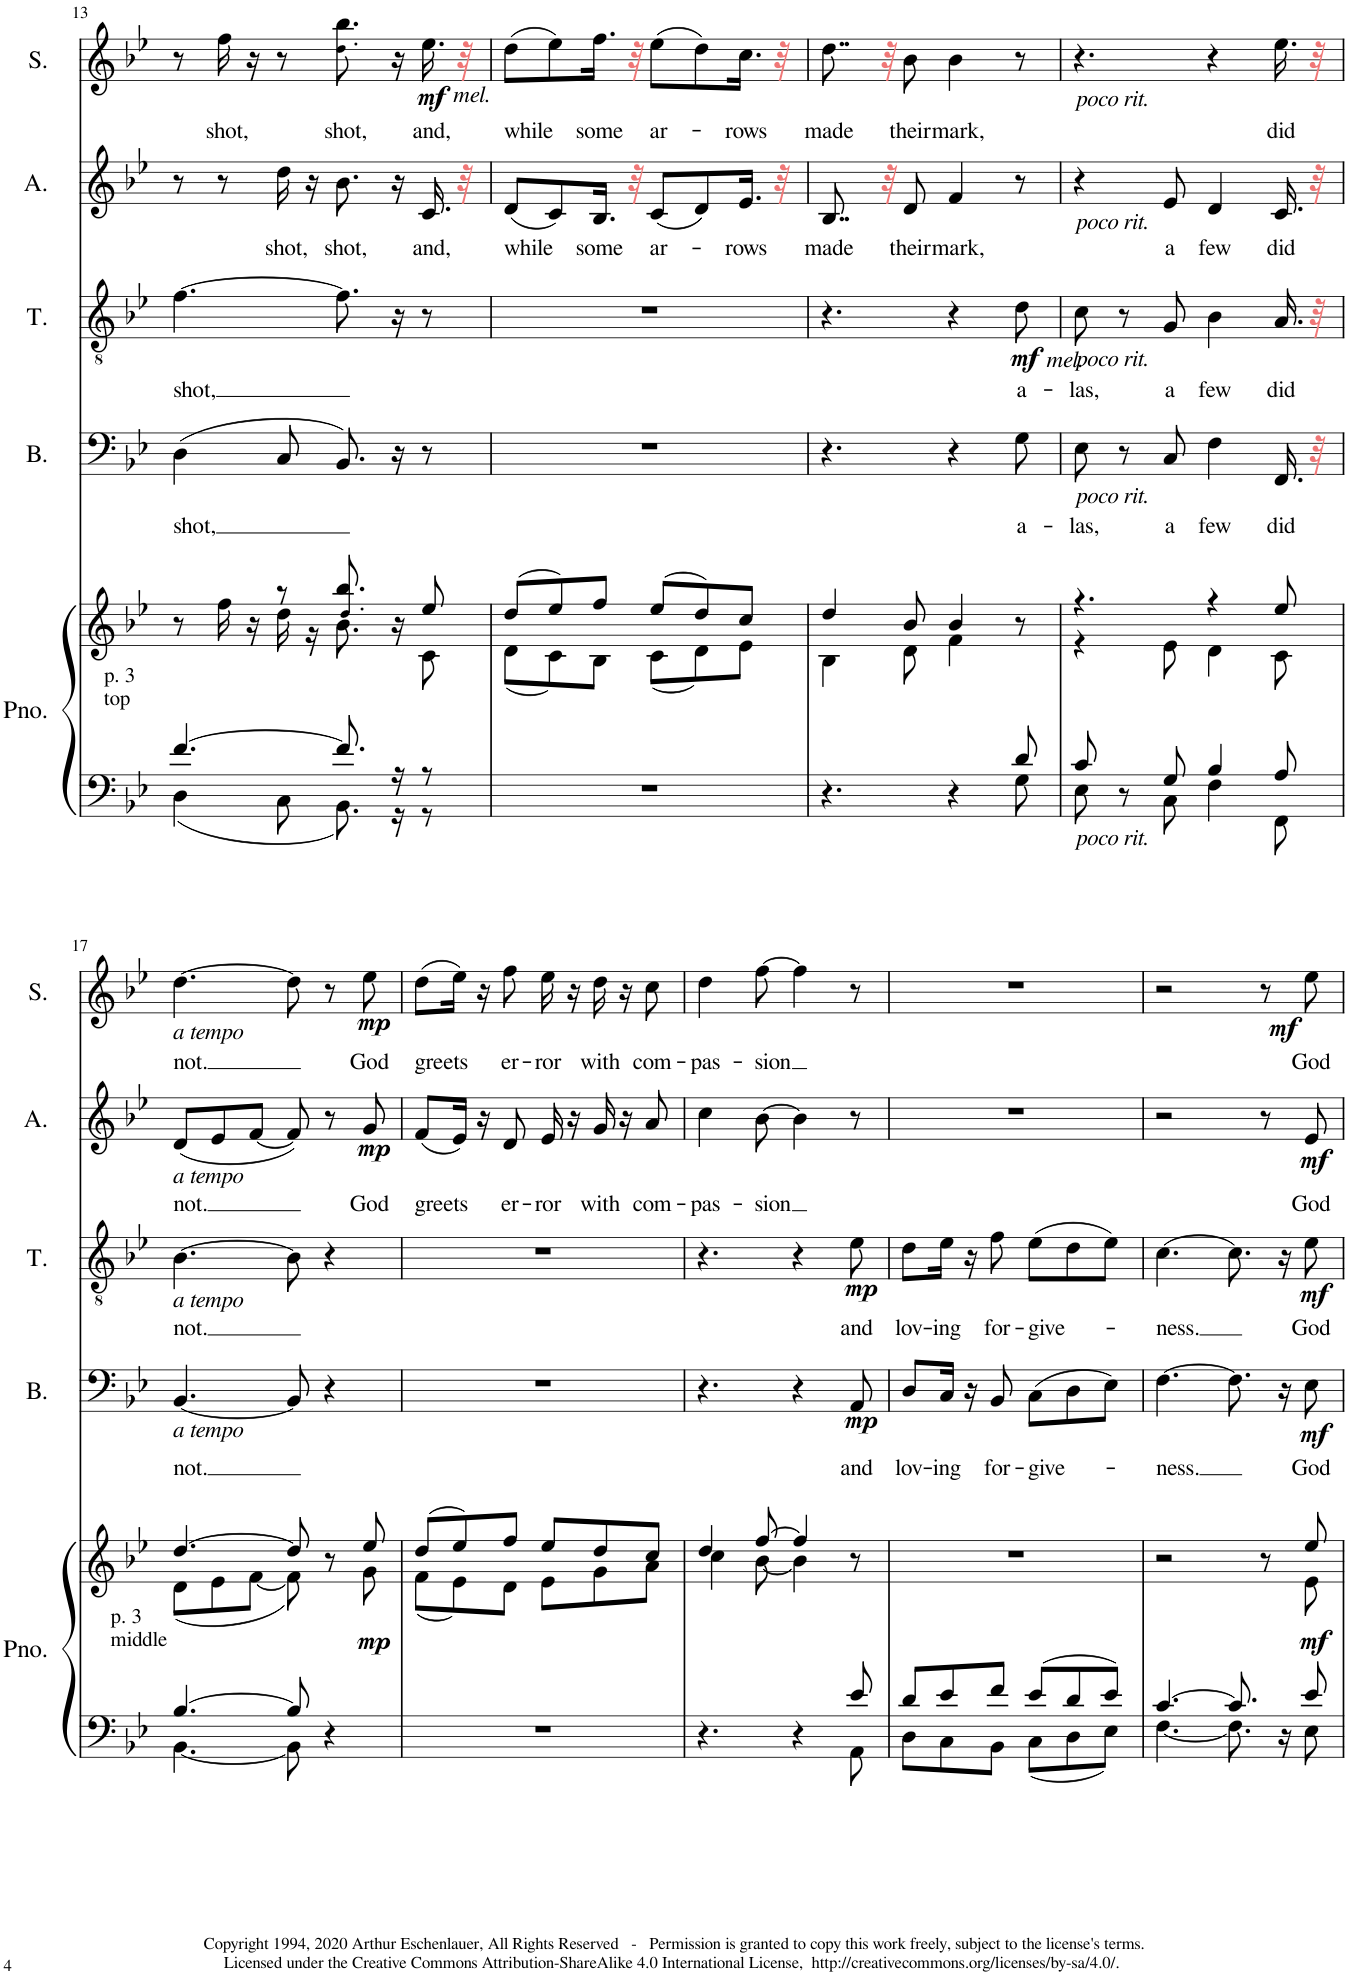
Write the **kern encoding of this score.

**kern	**kern	**dynam	**kern	**text	**dynam	**kern	**text	**dynam	**kern	**text	**dynam	**kern	**text	**dynam
*part5	*part5	*part5	*part4	*part4	*part4	*part3	*part3	*part3	*part2	*part2	*part2	*part1	*part1	*part1
*staff6	*staff5	*staff5/6	*staff4	*staff4	*staff4	*staff3	*staff3	*staff3	*staff2	*staff2	*staff2	*staff1	*staff1	*staff1
*I"Piano	*	*	*I"Bass	*	*	*I"Tenor	*	*	*I"Alto	*	*	*I"Soprano	*	*
*I'Pno.	*	*	*I'B.	*	*	*I'T.	*	*	*I'A.	*	*	*I'S.	*	*
!!LO:PB:g=z
*clefF4	*clefG2	*	*clefF4	*	*	*clefGv2	*	*	*clefG2	*	*	*clefG2	*	*
*k[b-e-]	*k[b-e-]	*	*k[b-e-]	*	*	*k[b-e-]	*	*	*k[b-e-]	*	*	*k[b-e-]	*	*
*M6/8	*M6/8	*	*M6/8	*	*	*M6/8	*	*	*M6/8	*	*	*M6/8	*	*
=13	=13	=13	=13	=13	=13	=13	=13	=13	=13	=13	=13	=13	=13	=13
*^	*^	*	*	*	*	*	*	*	*	*	*	*	*	*
!LO:TX:a:t=p. 3	!	!	!	!	!	!	!	!	!	!	!	!	!	!	!	!
!LO:TX:a:t=top	!	!	!	!	!	!	!	!	!	!	!	!	!	!	!	!
!	!	!	!	!	!	!LO:LY:b	!	!	!LO:LY:b	!	!	!	!	!	!	!
[4.f/	4D\	8r	8ryy	.	(4D\	shot,	.	[4.f\	shot,	.	8r	.	.	8r	.	.
!	!	!	!	!	!	!	!	!	!	!	!	!	!	!	!LO:LY:b	!
.	.	16ff\	8ryy	.	.	.	.	.	.	.	8r	.	.	16ff\	shot,	.
.	.	16r	.	.	.	.	.	.	.	.	.	.	.	16r	.	.
!	!	!	!	!	!	!	!	!	!	!	!	!LO:LY:b	!	!	!	!
.	8C\	8r	16dd\	.	8C/	.	.	.	.	.	16dd\	shot,	.	8r	.	.
.	.	.	16r	.	.	.	.	.	.	.	16r	.	.	.	.	.
!	!	!	!	!	!	!	!	!	!	!	!	!LO:LY:b	!	!	!LO:LY:b	!
8.f/]	8.BB-\	8.dd!/ 8.bb-/	8.b-\	.	8.BB-/)	.	.	8.f\]	.	.	8.b-\	shot,	.	8.dd!\ 8.bb-\	shot,	.
16r	16r	16r	16ryy	.	16r	.	.	16r	.	.	16r	.	.	16r	.	.
!	!	!	!	!	!	!	!	!	!	!	!	!	!	!LO:TX:b:i:t=mel.	!	!
!	!	!	!	!	!	!	!	!	!	!	!	!LO:LY:b	!	!	!LO:LY:b	!LO:DY:b
8r	8r	8ee-/	8c\	.	8r	.	.	8r	.	.	16.c/	and,	.	16.ee-\	and,	mf
.	.	.	.	.	.	.	.	.	.	.	32r	.	.	32r	.	.
=14	=14	=14	=14	=14	=14	=14	=14	=14	=14	=14	=14	=14	=14	=14	=14	=14
!	!	!	!	!	!	!	!	!	!	!	!	!LO:LY:b	!	!	!LO:LY:b	!
2.r	2.ryy	(8dd/L	(8d\L	.	2.r	.	.	2.r	.	.	(8d/L	while	.	(8dd\L	while	.
.	.	8ee-/)	8c\)	.	.	.	.	.	.	.	8c/)	.	.	8ee-\)	.	.
!	!	!	!	!	!	!	!	!	!	!	!	!LO:LY:b	!	!	!LO:LY:b	!
.	.	8ff/J	8B-\J	.	.	.	.	.	.	.	16.B-/Jk	some	.	16.ff\Jk	some	.
.	.	.	.	.	.	.	.	.	.	.	32r	.	.	32r	.	.
!	!	!	!	!	!	!	!	!	!	!	!	!LO:LY:b	!	!	!LO:LY:b	!
.	.	(8ee-/L	(8c\L	.	.	.	.	.	.	.	(8c/L	ar-	.	(8ee-\L	ar-	.
.	.	8dd/)	8d\)	.	.	.	.	.	.	.	8d/)	.	.	8dd\)	.	.
!	!	!	!	!	!	!	!	!	!	!	!	!LO:LY:b	!	!	!LO:LY:b	!
.	.	8cc/J	8e-\J	.	.	.	.	.	.	.	16.e-/Jk	-rows	.	16.cc\Jk	-rows	.
.	.	.	.	.	.	.	.	.	.	.	32r	.	.	32r	.	.
=15	=15	=15	=15	=15	=15	=15	=15	=15	=15	=15	=15	=15	=15	=15	=15	=15
!	!	!	!	!	!	!	!	!	!	!	!	!LO:LY:b	!	!	!LO:LY:b	!
4.r	4.ryy	4dd/	4B-\	.	4.r	.	.	4.r	.	.	8..B-/	made	.	8..dd\	made	.
.	.	.	.	.	.	.	.	.	.	.	32r	.	.	32r	.	.
!	!	!	!	!	!	!	!	!	!	!	!	!LO:LY:b	!	!	!LO:LY:b	!
.	.	8b-/	8d\	.	.	.	.	.	.	.	8d/	their	.	8b-\	their	.
!	!	!	!	!	!	!	!	!	!	!	!	!LO:LY:b	!	!	!LO:LY:b	!
4r	4ryy	4b-/	4f\	.	4r	.	.	4r	.	.	4f/	mark,	.	4b-\	mark,	.
!	!	!	!	!	!	!	!	!LO:TX:b:i:t=mel.	!	!	!	!	!	!	!	!
!	!	!	!	!	!	!LO:LY:b	!	!	!LO:LY:b	!LO:DY:b	!	!	!	!	!	!
8d/	8G\	8r	8ryy	.	8G\	a-	.	8d\	a-	mf	8r	.	.	8r	.	.
=16	=16	=16	=16	=16	=16	=16	=16	=16	=16	=16	=16	=16	=16	=16	=16	=16
!	!	!	!	!	!	!	!	!	!	!	!	!	!	!LO:TX:b:i:t=poco rit.	!	!
!	!	!	!	!	!	!	!	!	!	!	!LO:TX:b:i:t=poco rit.	!	!	!	!	!
!	!	!	!	!	!	!	!	!LO:TX:b:i:t=poco rit.	!	!	!	!	!	!	!	!
!	!	!	!	!	!LO:TX:b:i:t=poco rit.	!	!	!	!	!	!	!	!	!	!	!
!LO:TX:b:i:t=poco rit.	!	!	!	!	!	!	!	!	!	!	!	!	!	!	!	!
!	!	!	!	!	!	!LO:LY:b	!	!	!LO:LY:b	!	!	!	!	!	!	!
8c/	8E-\	4.r	4r	.	8E-\	-las,	.	8c\	-las,	.	4r	.	.	4.r	.	.
8r	8ryy	.	.	.	8r	.	.	8r	.	.	.	.	.	.	.	.
!	!	!	!	!	!	!LO:LY:b	!	!	!LO:LY:b	!	!	!LO:LY:b	!	!	!	!
8G/	8C\	.	8e-\	.	8C/	a	.	8G/	a	.	8e-/	a	.	.	.	.
!	!	!	!	!	!	!LO:LY:b	!	!	!LO:LY:b	!	!	!LO:LY:b	!	!	!	!
4B-/	4F\	4r	4d\	.	4F\	few	.	4B-\	few	.	4d/	few	.	4r	.	.
!	!	!	!	!	!	!LO:LY:b	!	!	!LO:LY:b	!	!	!LO:LY:b	!	!	!LO:LY:b	!
8A/	8FF\	8ee-/	8c\	.	16.FF/	did	.	16.A/	did	.	16.c/	did	.	16.ee-\	did	.
.	.	.	.	.	32r	.	.	32r	.	.	32r	.	.	32r	.	.
!!LO:LB:g=z
=17	=17	=17	=17	=17	=17	=17	=17	=17	=17	=17	=17	=17	=17	=17	=17	=17
!	!	!	!	!	!	!	!	!	!	!	!	!	!	!LO:TX:b:i:t=a tempo	!	!
!	!	!	!	!	!	!	!	!	!	!	!LO:TX:b:i:t=a tempo	!	!	!	!	!
!	!	!	!	!	!	!	!	!LO:TX:b:i:t=a tempo	!	!	!	!	!	!	!	!
!	!	!	!	!	!LO:TX:b:i:t=a tempo	!	!	!	!	!	!	!	!	!	!	!
!LO:TX:a:t=p. 3	!	!	!	!	!	!	!	!	!	!	!	!	!	!	!	!
!LO:TX:a:t=middle	!	!	!	!	!	!	!	!	!	!	!	!	!	!	!	!
!	!	!	!	!	!	!LO:LY:b	!	!	!LO:LY:b	!	!	!LO:LY:b	!	!	!LO:LY:b	!
[4.B-/	[4.BB-\	[4.dd/	(8d\L	.	[4.BB-/	not.	.	[4.B-\	not.	.	(8d/L	not.	.	[4.dd\	not.	.
.	.	.	8e-\	.	.	.	.	.	.	.	8e-/	.	.	.	.	.
.	.	.	[8f\J	.	.	.	.	.	.	.	[8f/J	.	.	.	.	.
8B-/]	8BB-\]	8dd/]	8f\])	.	8BB-/]	.	.	8B-\]	.	.	8f/])	.	.	8dd\]	.	.
4r	4ryy	8r	8ryy	.	4r	.	.	4r	.	.	8r	.	.	8r	.	.
!	!	!	!	!LO:DY:b	!	!	!	!	!	!	!	!LO:LY:b	!LO:DY:b	!	!LO:LY:b	!LO:DY:b
.	.	8ee-/	8g\	mp	.	.	.	.	.	.	8g/	God	mp	8ee-\	God	mp
=18	=18	=18	=18	=18	=18	=18	=18	=18	=18	=18	=18	=18	=18	=18	=18	=18
!	!	!	!	!	!	!	!	!	!	!	!	!LO:LY:b	!	!	!LO:LY:b	!
2.r	2.ryy	(8dd/L	(8f\L	.	2.r	.	.	2.r	.	.	(8f/L	greets	.	(8dd\L	greets	.
.	.	8ee-/)	8e-\)	.	.	.	.	.	.	.	16e-/Jk)	.	.	16ee-\Jk)	.	.
.	.	.	.	.	.	.	.	.	.	.	16r	.	.	16r	.	.
!	!	!	!	!	!	!	!	!	!	!	!	!LO:LY:b	!	!	!LO:LY:b	!
.	.	8ff/J	8d\J	.	.	.	.	.	.	.	8d/	er-	.	8ff\	er-	.
!	!	!	!	!	!	!	!	!	!	!	!	!LO:LY:b	!	!	!LO:LY:b	!
.	.	8ee-/L	8e-\L	.	.	.	.	.	.	.	16e-/	-ror	.	16ee-\	-ror	.
.	.	.	.	.	.	.	.	.	.	.	16r	.	.	16r	.	.
!	!	!	!	!	!	!	!	!	!	!	!	!LO:LY:b	!	!	!LO:LY:b	!
.	.	8dd/	8g\	.	.	.	.	.	.	.	16g/	with	.	16dd\	with	.
.	.	.	.	.	.	.	.	.	.	.	16r	.	.	16r	.	.
!	!	!	!	!	!	!	!	!	!	!	!	!LO:LY:b	!	!	!LO:LY:b	!
.	.	8cc/J	8a\J	.	.	.	.	.	.	.	8a/	com-	.	8cc\	com-	.
=19	=19	=19	=19	=19	=19	=19	=19	=19	=19	=19	=19	=19	=19	=19	=19	=19
!	!	!	!	!	!	!	!	!	!	!	!	!LO:LY:b	!	!	!LO:LY:b	!
4.r	4.ryy	4dd/	4cc\	.	4.r	.	.	4.r	.	.	4cc\	-pas-	.	4dd\	-pas-	.
!	!	!	!	!	!	!	!	!	!	!	!	!LO:LY:b	!	!	!LO:LY:b	!
.	.	[8ff/	[8b-\	.	.	.	.	.	.	.	[8b-\	-sion	.	[8ff\	-sion	.
4r	4ryy	4ff/]	4b-\]	.	4r	.	.	4r	.	.	4b-\]	.	.	4ff\]	.	.
!	!	!	!	!	!	!LO:LY:b	!LO:DY:b	!	!LO:LY:b	!LO:DY:b	!	!	!	!	!	!
8e-/	8AA\	8r	8ryy	.	8AA/	and	mp	8e-\	and	mp	8r	.	.	8r	.	.
=20	=20	=20	=20	=20	=20	=20	=20	=20	=20	=20	=20	=20	=20	=20	=20	=20
!	!	!	!	!	!	!LO:LY:b	!	!	!LO:LY:b	!	!	!	!	!	!	!
8d/L	8D\L	2.r	2.ryy	.	8D/L	lov-	.	8d\L	lov-	.	2.r	.	.	2.r	.	.
!	!	!	!	!	!	!LO:LY:b	!	!	!LO:LY:b	!	!	!	!	!	!	!
8e-/	8C\	.	.	.	16C/Jk	-ing	.	16e-\Jk	-ing	.	.	.	.	.	.	.
.	.	.	.	.	16r	.	.	16r	.	.	.	.	.	.	.	.
!	!	!	!	!	!	!LO:LY:b	!	!	!LO:LY:b	!	!	!	!	!	!	!
8f/J	8BB-\J	.	.	.	8BB-/	for-	.	8f\	for-	.	.	.	.	.	.	.
!	!	!	!	!	!	!LO:LY:b	!	!	!LO:LY:b	!	!	!	!	!	!	!
8e-/L	8C\L	.	.	.	(8C\L	-give-	.	(8e-\L	-give-	.	.	.	.	.	.	.
8d/	8D\	.	.	.	8D\	.	.	8d\	.	.	.	.	.	.	.	.
8e-/J	8E-\J	.	.	.	8E-\J)	.	.	8e-\J)	.	.	.	.	.	.	.	.
=21	=21	=21	=21	=21	=21	=21	=21	=21	=21	=21	=21	=21	=21	=21	=21	=21
!	!	!	!	!	!	!LO:LY:b	!	!	!LO:LY:b	!	!	!	!	!	!	!
[4.c/	[4.F\	2r	2ryy	.	[4.F\	-ness.	.	[4.c\	-ness.	.	2r	.	.	2r	.	.
8.c/]	8.F\]	.	.	.	8.F\]	.	.	8.c\]	.	.	.	.	.	.	.	.
.	.	8r	8ryy	.	.	.	.	.	.	.	8r	.	.	8r	.	.
16r	16ryy	.	.	.	16r	.	.	16r	.	.	.	.	.	.	.	.
!	!	!	!	!LO:DY:b	!	!LO:LY:b	!LO:DY:b	!	!LO:LY:b	!LO:DY:b	!	!LO:LY:b	!LO:DY:b	!	!LO:LY:b	!LO:DY:b
8e-/	8E-\	8ee-/	8e-\	mf	8E-\	God	mf	8e-\	God	mf	8e-/	God	mf	8ee-\	God	mf
*v	*v	*	*	*	*	*	*	*	*	*	*	*	*	*	*	*
*	*v	*v	*	*	*	*	*	*	*	*	*	*	*	*	*
=	=	=	=	=	=	=	=	=	=	=	=	=	=	=
*-	*-	*-	*-	*-	*-	*-	*-	*-	*-	*-	*-	*-	*-	*-
